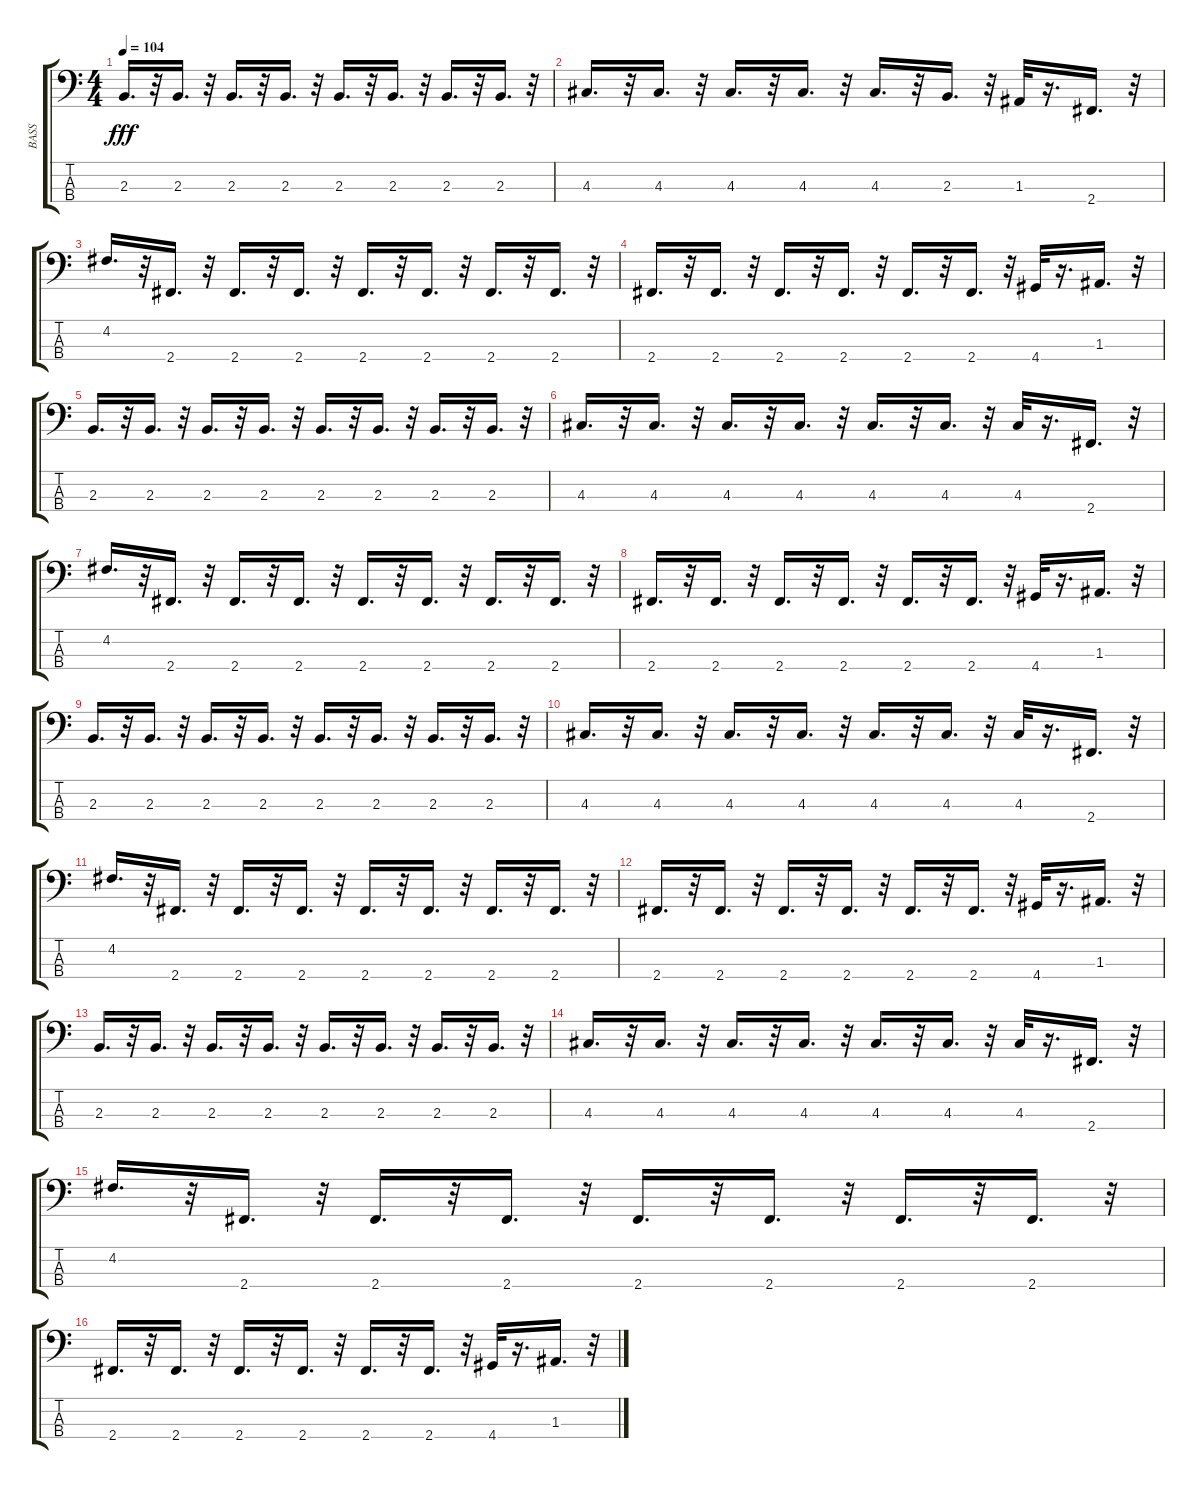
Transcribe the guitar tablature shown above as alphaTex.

\track ("BASS" "BASS") {instrument electricbasspick}
\staff {score tabs}
\tuning (G2 D2 A1 E1) {hide}
\ts (4 4)
\tempo 104
\clef f4
\ks c
2.3.16{d dy fff} r.32 2.3.16{d} r.32 2.3.16{d} r.32 2.3.16{d} r.32 2.3.16{d} r.32 2.3.16{d} r.32 2.3.16{d} r.32 2.3.16{d} r.32 |
4.3.16{d} r.32 4.3.16{d} r.32 4.3.16{d} r.32 4.3.16{d} r.32 4.3.16{d} r.32 2.3.16{d} r.32 1.3.32 r.16{d} 2.4.16{d} r.32 |
4.2.16{d} r.32 2.4.16{d} r.32 2.4.16{d} r.32 2.4.16{d} r.32 2.4.16{d} r.32 2.4.16{d} r.32 2.4.16{d} r.32 2.4.16{d} r.32 |
2.4.16{d} r.32 2.4.16{d} r.32 2.4.16{d} r.32 2.4.16{d} r.32 2.4.16{d} r.32 2.4.16{d} r.32 4.4.32 r.16{d} 1.3.16{d} r.32 |
2.3.16{d} r.32 2.3.16{d} r.32 2.3.16{d} r.32 2.3.16{d} r.32 2.3.16{d} r.32 2.3.16{d} r.32 2.3.16{d} r.32 2.3.16{d} r.32 |
4.3.16{d} r.32 4.3.16{d} r.32 4.3.16{d} r.32 4.3.16{d} r.32 4.3.16{d} r.32 4.3.16{d} r.32 4.3.32 r.16{d} 2.4.16{d} r.32 |
4.2.16{d} r.32 2.4.16{d} r.32 2.4.16{d} r.32 2.4.16{d} r.32 2.4.16{d} r.32 2.4.16{d} r.32 2.4.16{d} r.32 2.4.16{d} r.32 |
2.4.16{d} r.32 2.4.16{d} r.32 2.4.16{d} r.32 2.4.16{d} r.32 2.4.16{d} r.32 2.4.16{d} r.32 4.4.32 r.16{d} 1.3.16{d} r.32 |
2.3.16{d} r.32 2.3.16{d} r.32 2.3.16{d} r.32 2.3.16{d} r.32 2.3.16{d} r.32 2.3.16{d} r.32 2.3.16{d} r.32 2.3.16{d} r.32 |
4.3.16{d} r.32 4.3.16{d} r.32 4.3.16{d} r.32 4.3.16{d} r.32 4.3.16{d} r.32 4.3.16{d} r.32 4.3.32 r.16{d} 2.4.16{d} r.32 |
4.2.16{d} r.32 2.4.16{d} r.32 2.4.16{d} r.32 2.4.16{d} r.32 2.4.16{d} r.32 2.4.16{d} r.32 2.4.16{d} r.32 2.4.16{d} r.32 |
2.4.16{d} r.32 2.4.16{d} r.32 2.4.16{d} r.32 2.4.16{d} r.32 2.4.16{d} r.32 2.4.16{d} r.32 4.4.32 r.16{d} 1.3.16{d} r.32 |
2.3.16{d} r.32 2.3.16{d} r.32 2.3.16{d} r.32 2.3.16{d} r.32 2.3.16{d} r.32 2.3.16{d} r.32 2.3.16{d} r.32 2.3.16{d} r.32 |
4.3.16{d} r.32 4.3.16{d} r.32 4.3.16{d} r.32 4.3.16{d} r.32 4.3.16{d} r.32 4.3.16{d} r.32 4.3.32 r.16{d} 2.4.16{d} r.32 |
4.2.16{d} r.32 2.4.16{d} r.32 2.4.16{d} r.32 2.4.16{d} r.32 2.4.16{d} r.32 2.4.16{d} r.32 2.4.16{d} r.32 2.4.16{d} r.32 |
2.4.16{d} r.32 2.4.16{d} r.32 2.4.16{d} r.32 2.4.16{d} r.32 2.4.16{d} r.32 2.4.16{d} r.32 4.4.32 r.16{d} 1.3.16{d} r.32
